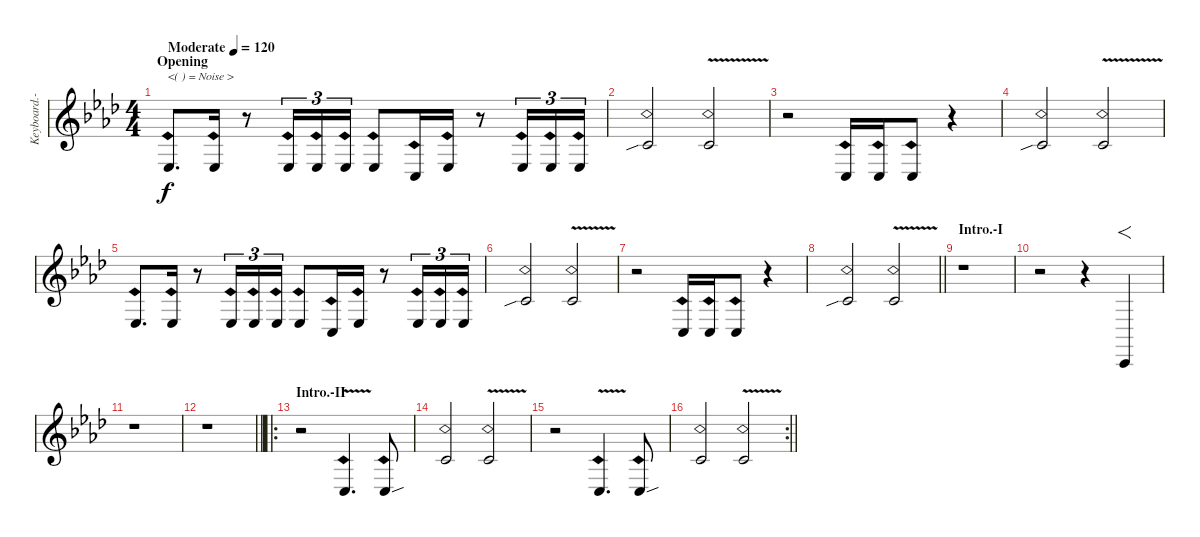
\track ("Keyboard.-I" "Keyboard.-") {instrument lead2sawtooth}
\staff {score}
\tuning (B3 Gb3 D3 A2 E2 B1) {hide}
\ts (4 4)
\section ("" "Opening")
\tempo (120 "Moderate")
\clef g2
\ks ab
1.3{sh 12}.8{d txt "<( ) = Noise >" dy f instrument lead2sawtooth} 1.3{sh 12}.16 r.8 1.3{sh 12}.16{tu (3 2)} 1.3{sh 12}.16{tu (3 2)} 1.3{sh 12}.16{tu (3 2)} 1.3{sh 12}.8 3.4{sh 12}.16 1.3{sh 12}.16 r.8 1.3{sh 12}.16{tu (3 2)} 1.3{sh 12}.16{tu (3 2)} 1.3{sh 12}.16{tu (3 2)} |
1.1{sh 12 sib}.2 1.1{sh 12 v}.2 |
r.2 3.4{sh 12}.16 3.4{sh 12}.16 3.4{sh 12}.8 r.4 |
1.1{sh 12 sib}.2 1.1{sh 12 v}.2 |
1.3{sh 12}.8{d} 1.3{sh 12}.16 r.8 1.3{sh 12}.16{tu (3 2)} 1.3{sh 12}.16{tu (3 2)} 1.3{sh 12}.16{tu (3 2)} 1.3{sh 12}.8 3.4{sh 12}.16 1.3{sh 12}.16 r.8 1.3{sh 12}.16{tu (3 2)} 1.3{sh 12}.16{tu (3 2)} 1.3{sh 12}.16{tu (3 2)} |
1.1{sh 12 sib}.2 1.1{sh 12 v}.2 |
r.2 3.4{sh 12}.16 3.4{sh 12}.16 3.4{sh 12}.8 r.4 |
\barLineRight lightlight
1.1{sh 12 sib}.2 1.1{sh 12 v}.2 |
\section ("" "Intro.-I")
r.1 |
r.2 r.4 1.6.4{f} |
r.1 |
\barLineRight lightlight
r.1 |
\ro
\section ("" "Intro.-II")
r.2 3.4{sh 12 v}.4{d} 3.4{sh 12 sou}.8 |
1.1{sh 12}.2 1.1{sh 12 v}.2 |
r.2 3.4{sh 12 v}.4{d} 3.4{sh 12 sou}.8 |
\rc 2
\barLineRight lightlight
1.1{sh 12}.2 1.1{sh 12 v}.2
